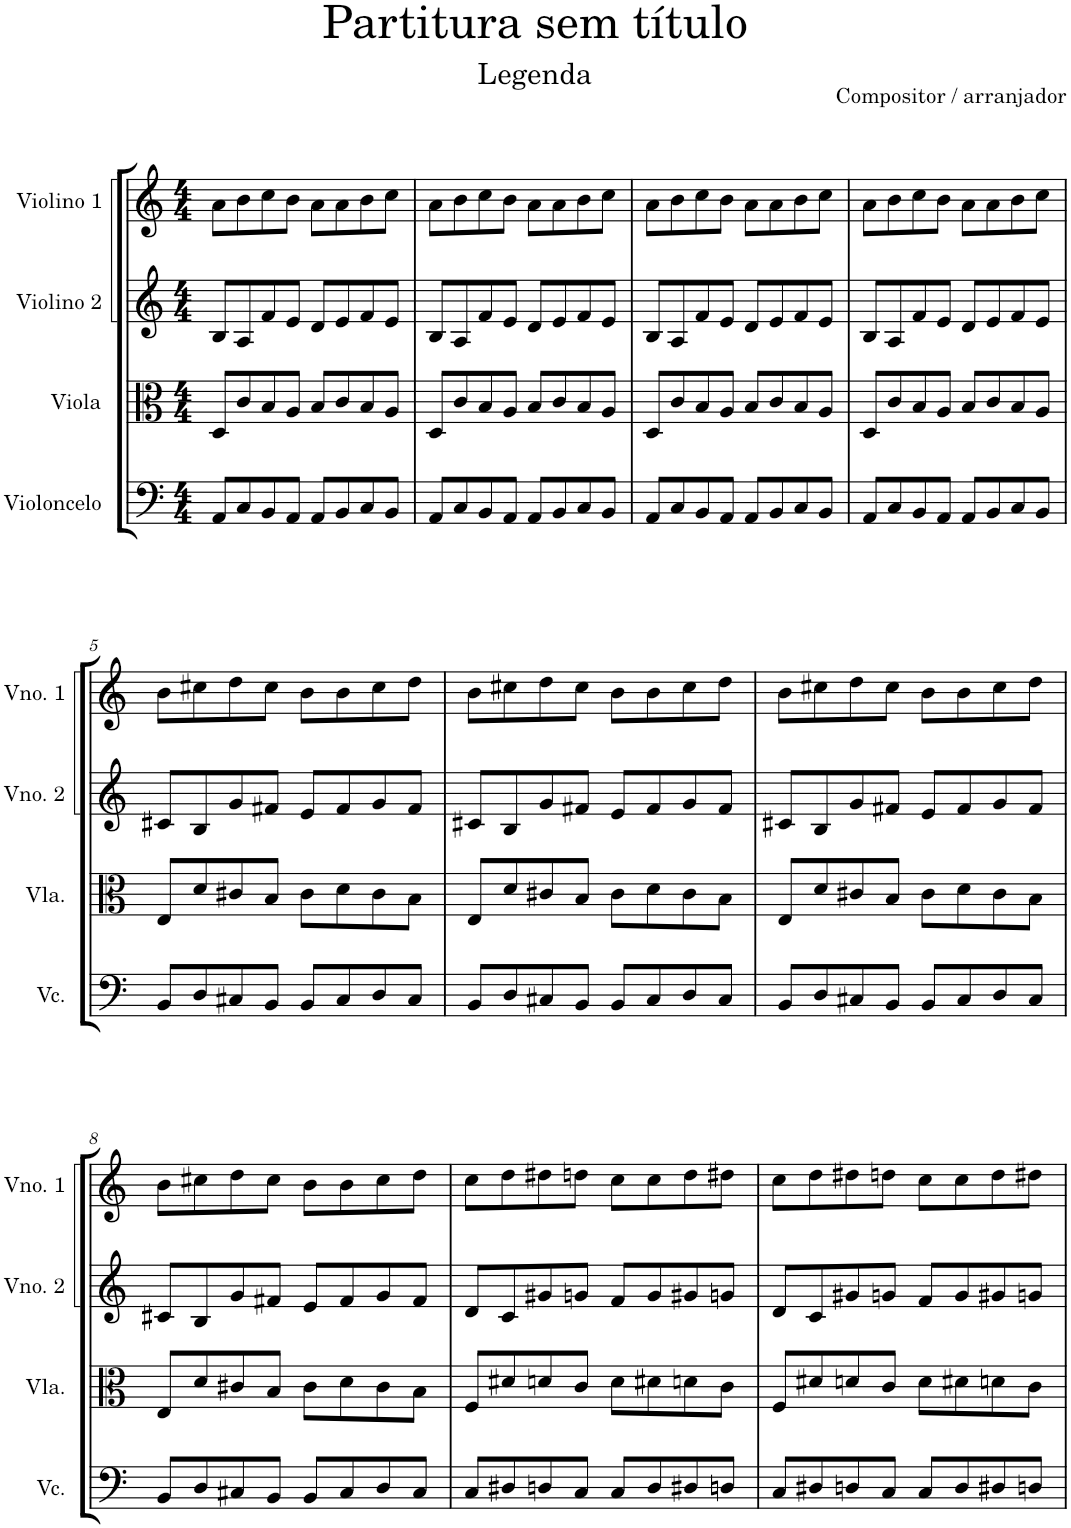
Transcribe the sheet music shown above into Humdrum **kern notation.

**kern	**kern	**kern	**kern
*part4	*part3	*part2	*part1
*staff4	*staff3	*staff2	*staff1
*I"Violoncelo	*I"Viola	*I"Violino 2	*I"Violino 1
*I'Vc.	*I'Vla.	*I'Vno. 2	*I'Vno. 1
*clefF4	*clefC3	*clefG2	*clefG2
*k[]	*k[]	*k[]	*k[]
*M4/4	*M4/4	*M4/4	*M4/4
=1	=1	=1	=1
8AA/L	8D/L	8B/L	8a\L
8C/	8c/	8A/	8b\
8BB/	8B/	8f/	8cc\
8AA/J	8A/J	8e/J	8b\J
8AA/L	8B/L	8d/L	8a\L
8BB/	8c/	8e/	8a\
8C/	8B/	8f/	8b\
8BB/J	8A/J	8e/J	8cc\J
=2	=2	=2	=2
8AA/L	8D/L	8B/L	8a\L
8C/	8c/	8A/	8b\
8BB/	8B/	8f/	8cc\
8AA/J	8A/J	8e/J	8b\J
8AA/L	8B/L	8d/L	8a\L
8BB/	8c/	8e/	8a\
8C/	8B/	8f/	8b\
8BB/J	8A/J	8e/J	8cc\J
=3	=3	=3	=3
8AA/L	8D/L	8B/L	8a\L
8C/	8c/	8A/	8b\
8BB/	8B/	8f/	8cc\
8AA/J	8A/J	8e/J	8b\J
8AA/L	8B/L	8d/L	8a\L
8BB/	8c/	8e/	8a\
8C/	8B/	8f/	8b\
8BB/J	8A/J	8e/J	8cc\J
=4	=4	=4	=4
8AA/L	8D/L	8B/L	8a\L
8C/	8c/	8A/	8b\
8BB/	8B/	8f/	8cc\
8AA/J	8A/J	8e/J	8b\J
8AA/L	8B/L	8d/L	8a\L
8BB/	8c/	8e/	8a\
8C/	8B/	8f/	8b\
8BB/J	8A/J	8e/J	8cc\J
!!LO:LB:g=z
=5	=5	=5	=5
8BB/L	8E/L	8c#X/L	8b\L
8D/	8d/	8B/	8cc#X\
8C#X/	8c#X/	8g/	8dd\
8BB/J	8B/J	8f#X/J	8cc#\J
8BB/L	8c#\L	8e/L	8b\L
8C#/	8d\	8f#/	8b\
8D/	8c#\	8g/	8cc#\
8C#/J	8B\J	8f#/J	8dd\J
=6	=6	=6	=6
8BB/L	8E/L	8c#X/L	8b\L
8D/	8d/	8B/	8cc#X\
8C#X/	8c#X/	8g/	8dd\
8BB/J	8B/J	8f#X/J	8cc#\J
8BB/L	8c#\L	8e/L	8b\L
8C#/	8d\	8f#/	8b\
8D/	8c#\	8g/	8cc#\
8C#/J	8B\J	8f#/J	8dd\J
=7	=7	=7	=7
8BB/L	8E/L	8c#X/L	8b\L
8D/	8d/	8B/	8cc#X\
8C#X/	8c#X/	8g/	8dd\
8BB/J	8B/J	8f#X/J	8cc#\J
8BB/L	8c#\L	8e/L	8b\L
8C#/	8d\	8f#/	8b\
8D/	8c#\	8g/	8cc#\
8C#/J	8B\J	8f#/J	8dd\J
!!LO:LB:g=z
=8	=8	=8	=8
8BB/L	8E/L	8c#X/L	8b\L
8D/	8d/	8B/	8cc#X\
8C#X/	8c#X/	8g/	8dd\
8BB/J	8B/J	8f#X/J	8cc#\J
8BB/L	8c#\L	8e/L	8b\L
8C#/	8d\	8f#/	8b\
8D/	8c#\	8g/	8cc#\
8C#/J	8B\J	8f#/J	8dd\J
=9	=9	=9	=9
8C/L	8F/L	8d/L	8cc\L
8D#X/	8d#X/	8c/	8dd\
8Dn/	8dn/	8g#X/	8dd#X\
8C/J	8c/J	8gn/J	8ddn\J
8C/L	8d\L	8f/L	8cc\L
8D/	8d#X\	8g/	8cc\
8D#X/	8dn\	8g#X/	8dd\
8Dn/J	8c\J	8gn/J	8dd#X\J
=10	=10	=10	=10
8C/L	8F/L	8d/L	8cc\L
8D#X/	8d#X/	8c/	8dd\
8Dn/	8dn/	8g#X/	8dd#X\
8C/J	8c/J	8gn/J	8ddn\J
8C/L	8d\L	8f/L	8cc\L
8D/	8d#X\	8g/	8cc\
8D#X/	8dn\	8g#X/	8dd\
8Dn/J	8c\J	8gn/J	8dd#X\J
=	=	=	=
*-	*-	*-	*-
